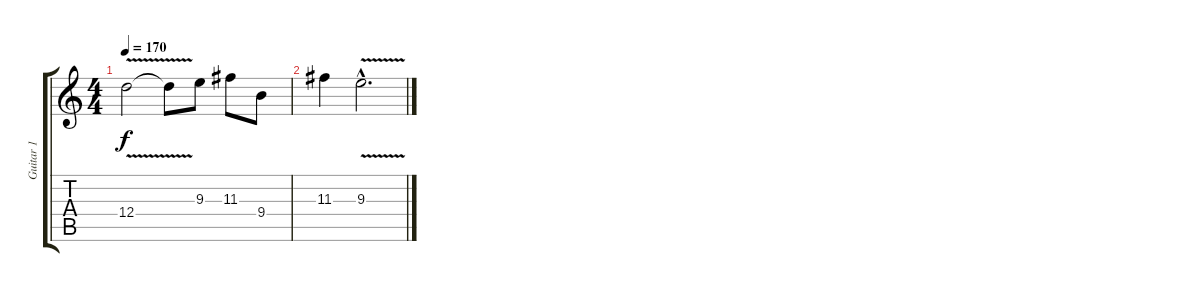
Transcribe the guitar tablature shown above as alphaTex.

\track ("Guitar 1" "Guitar 1") {instrument overdrivenguitar}
\staff {score tabs}
\tuning (E4 B3 G3 D3 A2 E2) {hide}
\ts (4 4)
\tempo 170
\clef g2
\ks c
12.4{v}.2{dy f} 12.4{t}.8 9.3.8 11.3.8 9.4.8 |
11.3.4 9.3{v hac}.2{d}
